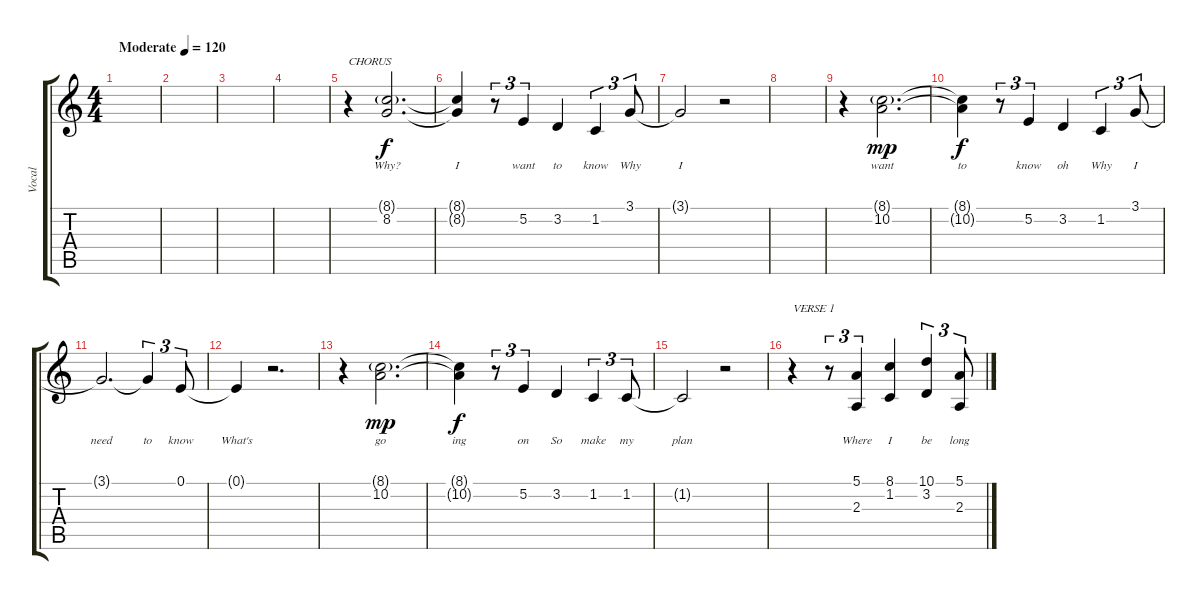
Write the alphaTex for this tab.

\track ("Vocal" "Vocal") {instrument acousticgrandpiano}
\staff {score tabs}
\tuning (E4 B3 G3 D3 A2 E2) {hide}
\ts (4 4)
\tempo (120 "Moderate")
\clef g2
\ks c
|
|
|
|
r.4{txt "CHORUS"} (8.1{g} 8.2).2{d lyrics (0 "Why?") lyrics (1 "") lyrics (2 "") lyrics (3 "") lyrics (4 "")} |
(8.1{t} 8.2{t}).4{lyrics (0 "I") lyrics (1 "") lyrics (2 "") lyrics (3 "") lyrics (4 "") dy f} r.8{tu (3 2)} 5.2.4{tu (3 2) lyrics (0 "want") lyrics (1 "") lyrics (2 "") lyrics (3 "") lyrics (4 "")} 3.2.4{lyrics (0 "to") lyrics (1 "") lyrics (2 "") lyrics (3 "") lyrics (4 "")} 1.2.4{tu (3 2) lyrics (0 "know") lyrics (1 "") lyrics (2 "") lyrics (3 "") lyrics (4 "")} 3.1.8{tu (3 2) lyrics (0 "Why") lyrics (1 "") lyrics (2 "") lyrics (3 "") lyrics (4 "")} |
3.1{t}.2{lyrics (0 "I") lyrics (1 "") lyrics (2 "") lyrics (3 "") lyrics (4 "")} r.2 |
|
r.4 (8.1{g} 10.2).2{d lyrics (0 "want") lyrics (1 "") lyrics (2 "") lyrics (3 "") lyrics (4 "") dy mp} |
(8.1{t} 10.2{t}).4{lyrics (0 "to") lyrics (1 "") lyrics (2 "") lyrics (3 "") lyrics (4 "") dy f} r.8{tu (3 2)} 5.2.4{tu (3 2) lyrics (0 "know") lyrics (1 "") lyrics (2 "") lyrics (3 "") lyrics (4 "")} 3.2.4{lyrics (0 "oh") lyrics (1 "") lyrics (2 "") lyrics (3 "") lyrics (4 "")} 1.2.4{tu (3 2) lyrics (0 "Why") lyrics (1 "") lyrics (2 "") lyrics (3 "") lyrics (4 "")} 3.1.8{tu (3 2) lyrics (0 "I") lyrics (1 "") lyrics (2 "") lyrics (3 "") lyrics (4 "")} |
3.1{t}.2{d lyrics (0 "need") lyrics (1 "") lyrics (2 "") lyrics (3 "") lyrics (4 "")} 3.1{t}.4{tu (3 2) lyrics (0 "to") lyrics (1 "") lyrics (2 "") lyrics (3 "") lyrics (4 "")} 0.1.8{tu (3 2) lyrics (0 "know") lyrics (1 "") lyrics (2 "") lyrics (3 "") lyrics (4 "")} |
0.1{t}.4{lyrics (0 "What's") lyrics (1 "") lyrics (2 "") lyrics (3 "") lyrics (4 "")} r.2{d} |
r.4 (8.1{g} 10.2).2{d lyrics (0 "go") lyrics (1 "") lyrics (2 "") lyrics (3 "") lyrics (4 "") dy mp} |
(8.1{t} 10.2{t}).4{lyrics (0 "ing") lyrics (1 "") lyrics (2 "") lyrics (3 "") lyrics (4 "") dy f} r.8{tu (3 2)} 5.2.4{tu (3 2) lyrics (0 "on") lyrics (1 "") lyrics (2 "") lyrics (3 "") lyrics (4 "")} 3.2.4{lyrics (0 "So") lyrics (1 "") lyrics (2 "") lyrics (3 "") lyrics (4 "")} 1.2.4{tu (3 2) lyrics (0 "make") lyrics (1 "") lyrics (2 "") lyrics (3 "") lyrics (4 "")} 1.2.8{tu (3 2) lyrics (0 "my") lyrics (1 "") lyrics (2 "") lyrics (3 "") lyrics (4 "")} |
1.2{t}.2{lyrics (0 "plan") lyrics (1 "") lyrics (2 "") lyrics (3 "") lyrics (4 "")} r.2 |
r.4{txt "VERSE 1"} r.8{tu (3 2)} (5.1 2.3).4{tu (3 2) lyrics (0 "Where") lyrics (1 "") lyrics (2 "") lyrics (3 "") lyrics (4 "")} (8.1 1.2).4{lyrics (0 "I") lyrics (1 "") lyrics (2 "") lyrics (3 "") lyrics (4 "")} (10.1 3.2).4{tu (3 2) lyrics (0 "be") lyrics (1 "") lyrics (2 "") lyrics (3 "") lyrics (4 "")} (5.1 2.3).8{tu (3 2) lyrics (0 "long") lyrics (1 "") lyrics (2 "") lyrics (3 "") lyrics (4 "")}
